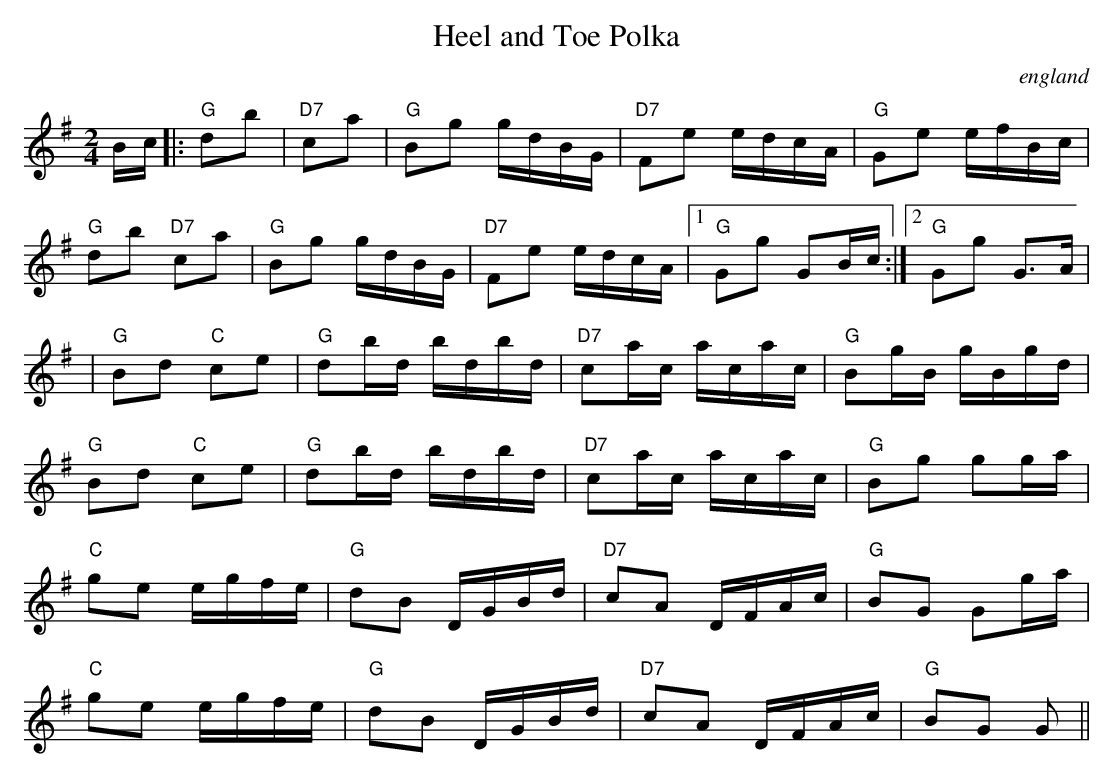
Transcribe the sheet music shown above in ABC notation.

X:1
T:Heel and Toe Polka
O:england
M:2/4
L:1/16
K:G
Bc|:"G"d2b2|"D7"c2a2|"G"B2g2 gdBG|"D7"F2e2 edcA|"G"G2e2 efBc|
"G"d2b2 "D7"c2a2|"G"B2g2 gdBG|"D7"F2e2 edcA|1"G"G2g2 G2Bc:|2"G"G2g2 G3A|
|
"G"B2d2 "C"c2e2|"G"d2bd bdbd|"D7"c2ac acac|"G"B2gB gBgd|
"G"B2d2 "C"c2e2|"G"d2bd bdbd|"D7"c2ac acac|"G"B2g2 g2ga|
"C"g2e2 egfe|"G"d2B2 DGBd|"D7"c2A2 DFAc|"G"B2G2 G2ga|
"C"g2e2 egfe|"G"d2B2 DGBd|"D7"c2A2 DFAc|"G"B2G2 G2||
